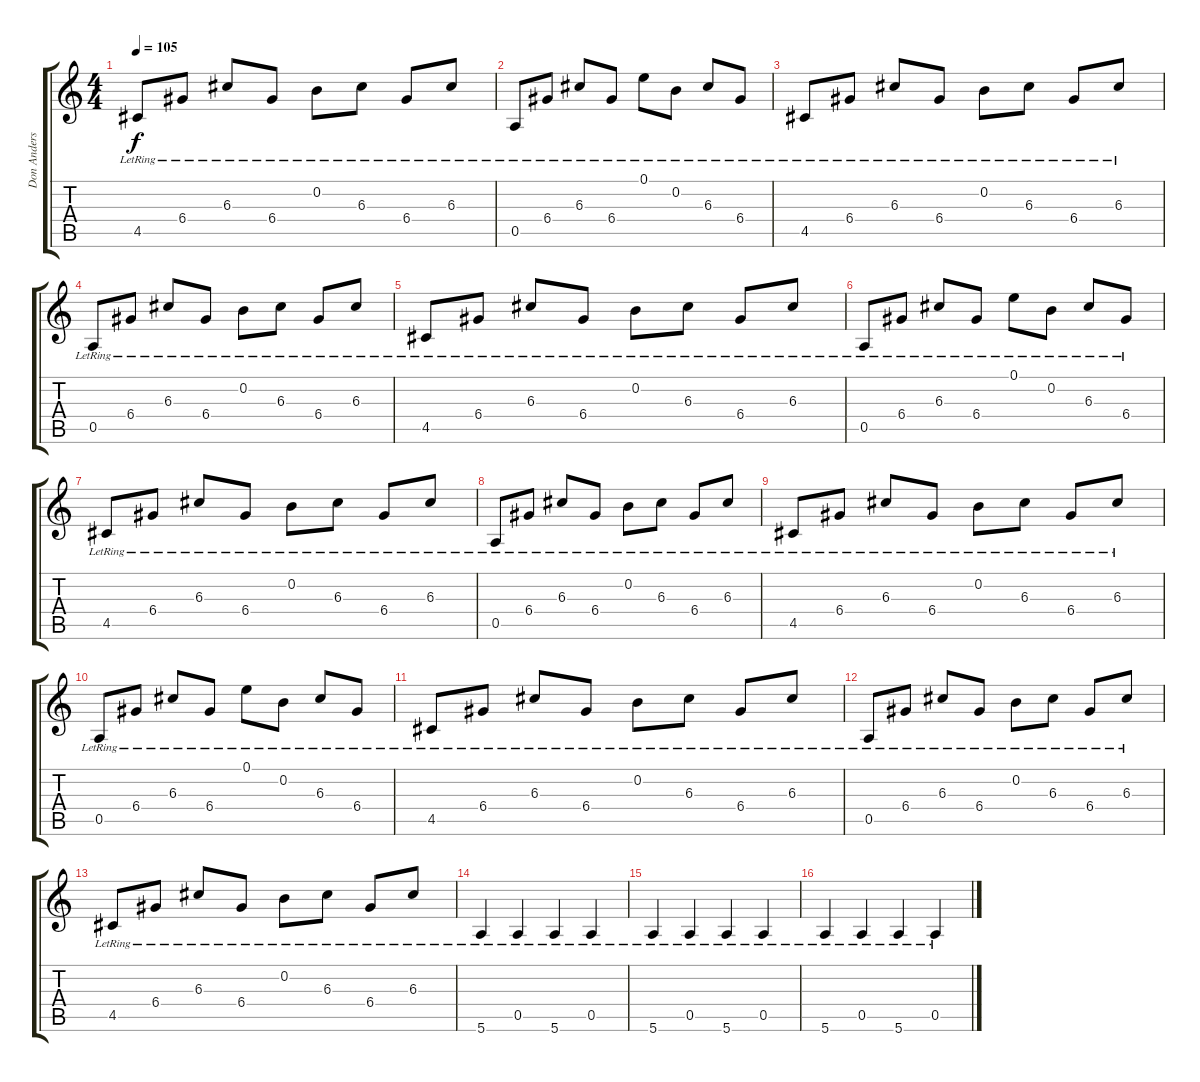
\track ("Don Anderson" "Don Anders") {instrument acousticguitarsteel}
\staff {score tabs}
\tuning (E4 B3 G3 D3 A2 E2) {hide}
\ts (4 4)
\tempo 105
\clef g2
\ks c
4.5{lr}.8{dy f} 6.4{lr}.8 6.3{lr}.8 6.4{lr}.8 0.2{lr}.8 6.3{lr}.8 6.4{lr}.8 6.3{lr}.8 |
0.5{lr}.8 6.4{lr}.8 6.3{lr}.8 6.4{lr}.8 0.1{lr}.8 0.2{lr}.8 6.3{lr}.8 6.4{lr}.8 |
4.5{lr}.8 6.4{lr}.8 6.3{lr}.8 6.4{lr}.8 0.2{lr}.8 6.3{lr}.8 6.4{lr}.8 6.3{lr}.8 |
0.5{lr}.8 6.4{lr}.8 6.3{lr}.8 6.4{lr}.8 0.2{lr}.8 6.3{lr}.8 6.4{lr}.8 6.3{lr}.8 |
4.5{lr}.8 6.4{lr}.8 6.3{lr}.8 6.4{lr}.8 0.2{lr}.8 6.3{lr}.8 6.4{lr}.8 6.3{lr}.8 |
0.5{lr}.8 6.4{lr}.8 6.3{lr}.8 6.4{lr}.8 0.1{lr}.8 0.2{lr}.8 6.3{lr}.8 6.4{lr}.8 |
4.5{lr}.8 6.4{lr}.8 6.3{lr}.8 6.4{lr}.8 0.2{lr}.8 6.3{lr}.8 6.4{lr}.8 6.3{lr}.8 |
0.5{lr}.8 6.4{lr}.8 6.3{lr}.8 6.4{lr}.8 0.2{lr}.8 6.3{lr}.8 6.4{lr}.8 6.3{lr}.8 |
4.5{lr}.8 6.4{lr}.8 6.3{lr}.8 6.4{lr}.8 0.2{lr}.8 6.3{lr}.8 6.4{lr}.8 6.3{lr}.8 |
0.5{lr}.8 6.4{lr}.8 6.3{lr}.8 6.4{lr}.8 0.1{lr}.8 0.2{lr}.8 6.3{lr}.8 6.4{lr}.8 |
4.5{lr}.8 6.4{lr}.8 6.3{lr}.8 6.4{lr}.8 0.2{lr}.8 6.3{lr}.8 6.4{lr}.8 6.3{lr}.8 |
0.5{lr}.8 6.4{lr}.8 6.3{lr}.8 6.4{lr}.8 0.2{lr}.8 6.3{lr}.8 6.4{lr}.8 6.3{lr}.8 |
4.5{lr}.8 6.4{lr}.8 6.3{lr}.8 6.4{lr}.8 0.2{lr}.8 6.3{lr}.8 6.4{lr}.8 6.3{lr}.8 |
5.6{lr}.4 0.5{lr}.4 5.6{lr}.4 0.5{lr}.4 |
5.6{lr}.4 0.5{lr}.4 5.6{lr}.4 0.5{lr}.4 |
5.6{lr}.4 0.5{lr}.4 5.6{lr}.4 0.5{lr}.4
